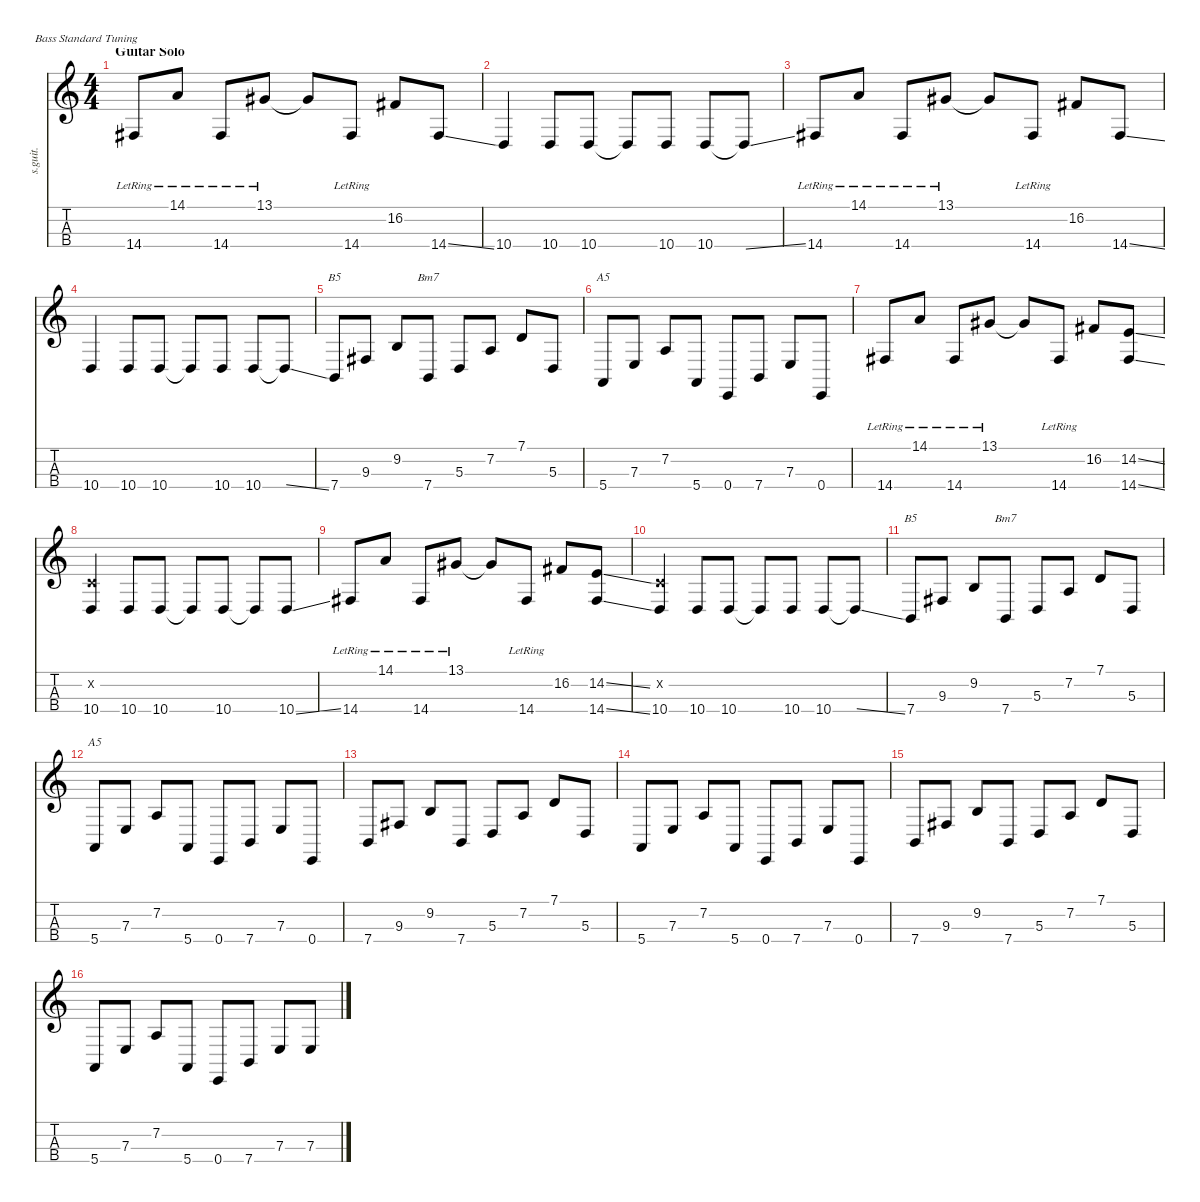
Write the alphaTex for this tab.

\defaultSystemsLayout 4
\hideDynamics
\bracketExtendMode nobrackets
\track ("M. Balzary (Flea)" "s.guit.") {instrument electricbassfinger}
\staff {score tabs}
\tuning (G2 D2 A1 E1)
\chord ("B5" 3 1 2 2) {showdiagram false}
\chord ("Bm7" 3 1 2 2) {showdiagram false}
\chord ("A5" 3 1 2 2) {showdiagram false}
\ts (4 4)
\section ("" "Guitar Solo")
\tempo (96 hide)
\clef g2
\ks c
14.4{lr acc #}.8{lyrics (0 "") lyrics (1 "") lyrics (2 "") lyrics (3 "") lyrics (4 "") dy f} 14.1{lr}.8{lyrics (0 "") lyrics (1 "") lyrics (2 "") lyrics (3 "") lyrics (4 "")} 14.4{lr acc #}.8{lyrics (0 "") lyrics (1 "") lyrics (2 "") lyrics (3 "") lyrics (4 "")} 13.1{lr acc #}.8{lyrics (0 "") lyrics (1 "") lyrics (2 "") lyrics (3 "") lyrics (4 "")} 13.1{t acc #}.8{lyrics (0 "") lyrics (1 "") lyrics (2 "") lyrics (3 "") lyrics (4 "")} 14.4{lr acc #}.8{lyrics (0 "") lyrics (1 "") lyrics (2 "") lyrics (3 "") lyrics (4 "")} 16.2{acc #}.8{lyrics (0 "") lyrics (1 "") lyrics (2 "") lyrics (3 "") lyrics (4 "")} 14.4{ss acc #}.8{lyrics (0 "") lyrics (1 "") lyrics (2 "") lyrics (3 "") lyrics (4 "")} |
10.4.4{lyrics (0 "") lyrics (1 "") lyrics (2 "") lyrics (3 "") lyrics (4 "")} 10.4.8{lyrics (0 "") lyrics (1 "") lyrics (2 "") lyrics (3 "") lyrics (4 "")} 10.4.8{lyrics (0 "") lyrics (1 "") lyrics (2 "") lyrics (3 "") lyrics (4 "")} 10.4{t}.8{lyrics (0 "") lyrics (1 "") lyrics (2 "") lyrics (3 "") lyrics (4 "")} 10.4.8{lyrics (0 "") lyrics (1 "") lyrics (2 "") lyrics (3 "") lyrics (4 "")} 10.4.8{lyrics (0 "") lyrics (1 "") lyrics (2 "") lyrics (3 "") lyrics (4 "")} 10.4{ss t}.8{lyrics (0 "") lyrics (1 "") lyrics (2 "") lyrics (3 "") lyrics (4 "")} |
14.4{lr acc #}.8{lyrics (0 "") lyrics (1 "") lyrics (2 "") lyrics (3 "") lyrics (4 "")} 14.1{lr}.8{lyrics (0 "") lyrics (1 "") lyrics (2 "") lyrics (3 "") lyrics (4 "")} 14.4{lr acc #}.8{lyrics (0 "") lyrics (1 "") lyrics (2 "") lyrics (3 "") lyrics (4 "")} 13.1{lr acc #}.8{lyrics (0 "") lyrics (1 "") lyrics (2 "") lyrics (3 "") lyrics (4 "")} 13.1{t acc #}.8{lyrics (0 "") lyrics (1 "") lyrics (2 "") lyrics (3 "") lyrics (4 "")} 14.4{lr acc #}.8{lyrics (0 "") lyrics (1 "") lyrics (2 "") lyrics (3 "") lyrics (4 "")} 16.2{acc #}.8{lyrics (0 "") lyrics (1 "") lyrics (2 "") lyrics (3 "") lyrics (4 "")} 14.4{ss acc #}.8{lyrics (0 "") lyrics (1 "") lyrics (2 "") lyrics (3 "") lyrics (4 "")} |
10.4.4{lyrics (0 "") lyrics (1 "") lyrics (2 "") lyrics (3 "") lyrics (4 "")} 10.4.8{lyrics (0 "") lyrics (1 "") lyrics (2 "") lyrics (3 "") lyrics (4 "")} 10.4.8{lyrics (0 "") lyrics (1 "") lyrics (2 "") lyrics (3 "") lyrics (4 "")} 10.4{t}.8{lyrics (0 "") lyrics (1 "") lyrics (2 "") lyrics (3 "") lyrics (4 "")} 10.4.8{lyrics (0 "") lyrics (1 "") lyrics (2 "") lyrics (3 "") lyrics (4 "")} 10.4.8{lyrics (0 "") lyrics (1 "") lyrics (2 "") lyrics (3 "") lyrics (4 "")} 10.4{ss t}.8{lyrics (0 "") lyrics (1 "") lyrics (2 "") lyrics (3 "") lyrics (4 "")} |
7.4.8{ch "B5" lyrics (0 "") lyrics (1 "") lyrics (2 "") lyrics (3 "") lyrics (4 "")} 9.3{acc #}.8{lyrics (0 "") lyrics (1 "") lyrics (2 "") lyrics (3 "") lyrics (4 "")} 9.2.8{lyrics (0 "") lyrics (1 "") lyrics (2 "") lyrics (3 "") lyrics (4 "")} 7.4.8{ch "Bm7" lyrics (0 "") lyrics (1 "") lyrics (2 "") lyrics (3 "") lyrics (4 "")} 5.3.8{lyrics (0 "") lyrics (1 "") lyrics (2 "") lyrics (3 "") lyrics (4 "")} 7.2.8{lyrics (0 "") lyrics (1 "") lyrics (2 "") lyrics (3 "") lyrics (4 "")} 7.1.8{lyrics (0 "") lyrics (1 "") lyrics (2 "") lyrics (3 "") lyrics (4 "")} 5.3.8{lyrics (0 "") lyrics (1 "") lyrics (2 "") lyrics (3 "") lyrics (4 "")} |
5.4.8{ch "A5" lyrics (0 "") lyrics (1 "") lyrics (2 "") lyrics (3 "") lyrics (4 "")} 7.3.8{lyrics (0 "") lyrics (1 "") lyrics (2 "") lyrics (3 "") lyrics (4 "")} 7.2.8{lyrics (0 "") lyrics (1 "") lyrics (2 "") lyrics (3 "") lyrics (4 "")} 5.4.8{lyrics (0 "") lyrics (1 "") lyrics (2 "") lyrics (3 "") lyrics (4 "")} 0.4.8{lyrics (0 "") lyrics (1 "") lyrics (2 "") lyrics (3 "") lyrics (4 "")} 7.4.8{lyrics (0 "") lyrics (1 "") lyrics (2 "") lyrics (3 "") lyrics (4 "")} 7.3.8{lyrics (0 "") lyrics (1 "") lyrics (2 "") lyrics (3 "") lyrics (4 "")} 0.4.8{lyrics (0 "") lyrics (1 "") lyrics (2 "") lyrics (3 "") lyrics (4 "")} |
14.4{lr acc #}.8{lyrics (0 "") lyrics (1 "") lyrics (2 "") lyrics (3 "") lyrics (4 "")} 14.1{lr}.8{lyrics (0 "") lyrics (1 "") lyrics (2 "") lyrics (3 "") lyrics (4 "")} 14.4{lr acc #}.8{lyrics (0 "") lyrics (1 "") lyrics (2 "") lyrics (3 "") lyrics (4 "")} 13.1{lr acc #}.8{lyrics (0 "") lyrics (1 "") lyrics (2 "") lyrics (3 "") lyrics (4 "")} 13.1{t acc #}.8{lyrics (0 "") lyrics (1 "") lyrics (2 "") lyrics (3 "") lyrics (4 "")} 14.4{lr acc #}.8{lyrics (0 "") lyrics (1 "") lyrics (2 "") lyrics (3 "") lyrics (4 "")} 16.2{acc #}.8{lyrics (0 "") lyrics (1 "") lyrics (2 "") lyrics (3 "") lyrics (4 "")} (14.2{ss} 14.4{ss acc #}).8{lyrics (0 "") lyrics (1 "") lyrics (2 "") lyrics (3 "") lyrics (4 "")} |
(10.2{x} 10.4).4{lyrics (0 "") lyrics (1 "") lyrics (2 "") lyrics (3 "") lyrics (4 "")} 10.4.8{lyrics (0 "") lyrics (1 "") lyrics (2 "") lyrics (3 "") lyrics (4 "")} 10.4.8{lyrics (0 "") lyrics (1 "") lyrics (2 "") lyrics (3 "") lyrics (4 "")} 10.4{t}.8{lyrics (0 "") lyrics (1 "") lyrics (2 "") lyrics (3 "") lyrics (4 "")} 10.4.8{lyrics (0 "") lyrics (1 "") lyrics (2 "") lyrics (3 "") lyrics (4 "")} 10.4{t}.8{lyrics (0 "") lyrics (1 "") lyrics (2 "") lyrics (3 "") lyrics (4 "")} 10.4{ss}.8{lyrics (0 "") lyrics (1 "") lyrics (2 "") lyrics (3 "") lyrics (4 "")} |
14.4{lr acc #}.8{lyrics (0 "") lyrics (1 "") lyrics (2 "") lyrics (3 "") lyrics (4 "")} 14.1{lr}.8{lyrics (0 "") lyrics (1 "") lyrics (2 "") lyrics (3 "") lyrics (4 "")} 14.4{lr acc #}.8{lyrics (0 "") lyrics (1 "") lyrics (2 "") lyrics (3 "") lyrics (4 "")} 13.1{lr acc #}.8{lyrics (0 "") lyrics (1 "") lyrics (2 "") lyrics (3 "") lyrics (4 "")} 13.1{t acc #}.8{lyrics (0 "") lyrics (1 "") lyrics (2 "") lyrics (3 "") lyrics (4 "")} 14.4{lr acc #}.8{lyrics (0 "") lyrics (1 "") lyrics (2 "") lyrics (3 "") lyrics (4 "")} 16.2{acc #}.8{lyrics (0 "") lyrics (1 "") lyrics (2 "") lyrics (3 "") lyrics (4 "")} (14.2{ss} 14.4{ss acc #}).8{lyrics (0 "") lyrics (1 "") lyrics (2 "") lyrics (3 "") lyrics (4 "")} |
(10.2{x} 10.4).4{lyrics (0 "") lyrics (1 "") lyrics (2 "") lyrics (3 "") lyrics (4 "")} 10.4.8{lyrics (0 "") lyrics (1 "") lyrics (2 "") lyrics (3 "") lyrics (4 "")} 10.4.8{lyrics (0 "") lyrics (1 "") lyrics (2 "") lyrics (3 "") lyrics (4 "")} 10.4{t}.8{lyrics (0 "") lyrics (1 "") lyrics (2 "") lyrics (3 "") lyrics (4 "")} 10.4.8{lyrics (0 "") lyrics (1 "") lyrics (2 "") lyrics (3 "") lyrics (4 "")} 10.4.8{lyrics (0 "") lyrics (1 "") lyrics (2 "") lyrics (3 "") lyrics (4 "")} 10.4{ss t}.8{lyrics (0 "") lyrics (1 "") lyrics (2 "") lyrics (3 "") lyrics (4 "")} |
7.4.8{ch "B5" lyrics (0 "") lyrics (1 "") lyrics (2 "") lyrics (3 "") lyrics (4 "")} 9.3{acc #}.8{lyrics (0 "") lyrics (1 "") lyrics (2 "") lyrics (3 "") lyrics (4 "")} 9.2.8{lyrics (0 "") lyrics (1 "") lyrics (2 "") lyrics (3 "") lyrics (4 "")} 7.4.8{ch "Bm7" lyrics (0 "") lyrics (1 "") lyrics (2 "") lyrics (3 "") lyrics (4 "")} 5.3.8{lyrics (0 "") lyrics (1 "") lyrics (2 "") lyrics (3 "") lyrics (4 "")} 7.2.8{lyrics (0 "") lyrics (1 "") lyrics (2 "") lyrics (3 "") lyrics (4 "")} 7.1.8{lyrics (0 "") lyrics (1 "") lyrics (2 "") lyrics (3 "") lyrics (4 "")} 5.3.8{lyrics (0 "") lyrics (1 "") lyrics (2 "") lyrics (3 "") lyrics (4 "")} |
5.4.8{ch "A5" lyrics (0 "") lyrics (1 "") lyrics (2 "") lyrics (3 "") lyrics (4 "")} 7.3.8{lyrics (0 "") lyrics (1 "") lyrics (2 "") lyrics (3 "") lyrics (4 "")} 7.2.8{lyrics (0 "") lyrics (1 "") lyrics (2 "") lyrics (3 "") lyrics (4 "")} 5.4.8{lyrics (0 "") lyrics (1 "") lyrics (2 "") lyrics (3 "") lyrics (4 "")} 0.4.8{lyrics (0 "") lyrics (1 "") lyrics (2 "") lyrics (3 "") lyrics (4 "")} 7.4.8{lyrics (0 "") lyrics (1 "") lyrics (2 "") lyrics (3 "") lyrics (4 "")} 7.3.8{lyrics (0 "") lyrics (1 "") lyrics (2 "") lyrics (3 "") lyrics (4 "")} 0.4.8{lyrics (0 "") lyrics (1 "") lyrics (2 "") lyrics (3 "") lyrics (4 "")} |
7.4.8{lyrics (0 "") lyrics (1 "") lyrics (2 "") lyrics (3 "") lyrics (4 "")} 9.3{acc #}.8{lyrics (0 "") lyrics (1 "") lyrics (2 "") lyrics (3 "") lyrics (4 "")} 9.2.8{lyrics (0 "") lyrics (1 "") lyrics (2 "") lyrics (3 "") lyrics (4 "")} 7.4.8{lyrics (0 "") lyrics (1 "") lyrics (2 "") lyrics (3 "") lyrics (4 "")} 5.3.8{lyrics (0 "") lyrics (1 "") lyrics (2 "") lyrics (3 "") lyrics (4 "")} 7.2.8{lyrics (0 "") lyrics (1 "") lyrics (2 "") lyrics (3 "") lyrics (4 "")} 7.1.8{lyrics (0 "") lyrics (1 "") lyrics (2 "") lyrics (3 "") lyrics (4 "")} 5.3.8{lyrics (0 "") lyrics (1 "") lyrics (2 "") lyrics (3 "") lyrics (4 "")} |
5.4.8{lyrics (0 "") lyrics (1 "") lyrics (2 "") lyrics (3 "") lyrics (4 "")} 7.3.8{lyrics (0 "") lyrics (1 "") lyrics (2 "") lyrics (3 "") lyrics (4 "")} 7.2.8{lyrics (0 "") lyrics (1 "") lyrics (2 "") lyrics (3 "") lyrics (4 "")} 5.4.8{lyrics (0 "") lyrics (1 "") lyrics (2 "") lyrics (3 "") lyrics (4 "")} 0.4.8{lyrics (0 "") lyrics (1 "") lyrics (2 "") lyrics (3 "") lyrics (4 "")} 7.4.8{lyrics (0 "") lyrics (1 "") lyrics (2 "") lyrics (3 "") lyrics (4 "")} 7.3.8{lyrics (0 "") lyrics (1 "") lyrics (2 "") lyrics (3 "") lyrics (4 "")} 0.4.8{lyrics (0 "") lyrics (1 "") lyrics (2 "") lyrics (3 "") lyrics (4 "")} |
7.4.8{lyrics (0 "") lyrics (1 "") lyrics (2 "") lyrics (3 "") lyrics (4 "")} 9.3{acc #}.8{lyrics (0 "") lyrics (1 "") lyrics (2 "") lyrics (3 "") lyrics (4 "")} 9.2.8{lyrics (0 "") lyrics (1 "") lyrics (2 "") lyrics (3 "") lyrics (4 "")} 7.4.8{lyrics (0 "") lyrics (1 "") lyrics (2 "") lyrics (3 "") lyrics (4 "")} 5.3.8{lyrics (0 "") lyrics (1 "") lyrics (2 "") lyrics (3 "") lyrics (4 "")} 7.2.8{lyrics (0 "") lyrics (1 "") lyrics (2 "") lyrics (3 "") lyrics (4 "")} 7.1.8{lyrics (0 "") lyrics (1 "") lyrics (2 "") lyrics (3 "") lyrics (4 "")} 5.3.8{lyrics (0 "") lyrics (1 "") lyrics (2 "") lyrics (3 "") lyrics (4 "")} |
5.4.8{lyrics (0 "") lyrics (1 "") lyrics (2 "") lyrics (3 "") lyrics (4 "")} 7.3.8{lyrics (0 "") lyrics (1 "") lyrics (2 "") lyrics (3 "") lyrics (4 "")} 7.2.8{lyrics (0 "") lyrics (1 "") lyrics (2 "") lyrics (3 "") lyrics (4 "")} 5.4.8{lyrics (0 "") lyrics (1 "") lyrics (2 "") lyrics (3 "") lyrics (4 "")} 0.4.8{lyrics (0 "") lyrics (1 "") lyrics (2 "") lyrics (3 "") lyrics (4 "")} 7.4.8{lyrics (0 "") lyrics (1 "") lyrics (2 "") lyrics (3 "") lyrics (4 "")} 7.3.8{lyrics (0 "") lyrics (1 "") lyrics (2 "") lyrics (3 "") lyrics (4 "")} 7.3.8{lyrics (0 "") lyrics (1 "") lyrics (2 "") lyrics (3 "") lyrics (4 "")}
